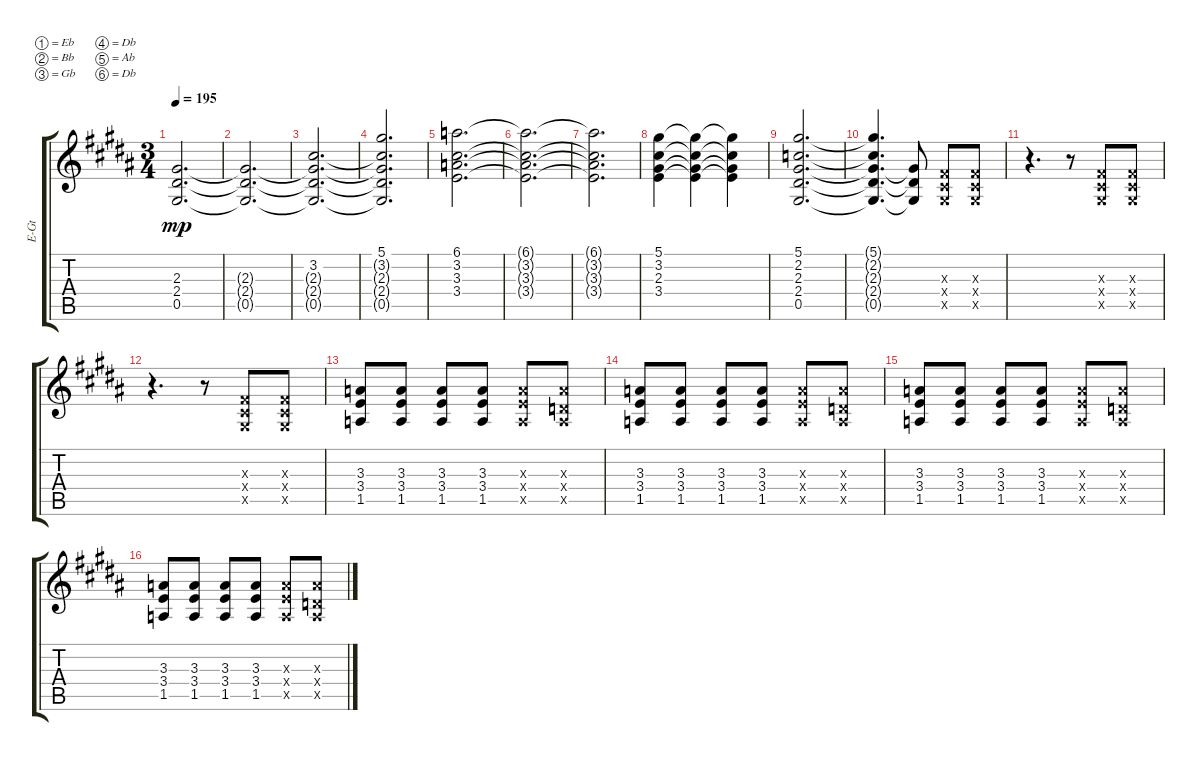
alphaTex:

\bracketExtendMode groupsimilarinstruments
\otherSystemsTrackNameOrientation horizontal
\track ("Electric Guitar 2" "E-Gt") {instrument distortionguitar}
\staff {score tabs}
\tuning (Eb4 Bb3 Gb3 Db3 Ab2 Db2)
\ts (3 4)
\tempo 195
\clef g2
\ks b
(0.5{acc forcenatural} 2.4{acc forcenatural} 2.3{acc forcenatural}).2{d dy mp beam Up} |
(0.5{t acc forcenatural} 2.4{t acc forcenatural} 2.3{t acc forcenatural}).2{d beam Up} |
(0.5{t acc forcenatural} 2.4{t acc forcenatural} 2.3{t acc forcenatural} 3.2{acc forcenatural}).2{d beam Up} |
(2.3{t acc forcenatural} 2.4{t acc forcenatural} 0.5{t acc forcenatural} 5.1{acc forcenatural} 3.2{t acc forcenatural}).2{d beam Up} |
(3.3{acc b} 3.4{acc forcenatural} 3.2{acc forcenatural} 6.1{acc b}).2{d beam Down} |
(3.4{t acc forcenatural} 3.3{t acc b} 3.2{t acc forcenatural} 6.1{t acc b}).2{d beam Down} |
(3.3{t acc b} 3.4{t acc forcenatural} 6.1{t acc b} 3.2{t acc forcenatural}).2{d beam Down} |
(3.4{acc forcenatural} 2.3{acc forcenatural} 3.2{acc forcenatural} 5.1{acc forcenatural}).4{beam Down} (2.3{t acc forcenatural} 3.2{t acc forcenatural} 5.1{t acc forcenatural} 3.4{t acc forcenatural}).4{beam Down} (2.3{t acc forcenatural} 3.2{t acc forcenatural} 5.1{t acc forcenatural} 3.4{t acc forcenatural}).4{beam Down} |
(0.5{acc forcenatural} 2.4{acc forcenatural} 2.3{acc forcenatural} 2.2{acc b} 5.1{acc forcenatural}).2{d beam Up} |
(0.5{t acc forcenatural} 2.4{t acc forcenatural} 2.3{t acc forcenatural} 2.2{t acc b} 5.1{t acc forcenatural}).4{d beam Up} (2.4{t acc forcenatural} 0.5{t acc forcenatural} 2.3{t acc forcenatural}).8{beam Up} (0.5{x acc forcenatural} 0.3{x acc forcenatural} 0.4{x acc forcenatural}).8{beam Up} (0.3{x acc forcenatural} 0.4{x acc forcenatural} 0.5{x acc forcenatural}).8{beam Up} |
r.4{d beam Down} r.8{beam Down} (0.5{x acc forcenatural} 0.3{x acc forcenatural} 0.4{x acc forcenatural}).8{beam Up} (0.3{x acc forcenatural} 0.4{x acc forcenatural} 0.5{x acc forcenatural}).8{beam Up} |
r.4{d beam Down} r.8{beam Down} (0.5{x acc forcenatural} 0.3{x acc forcenatural} 0.4{x acc forcenatural}).8{beam Up} (0.3{x acc forcenatural} 0.4{x acc forcenatural} 0.5{x acc forcenatural}).8{beam Up} |
(1.5{acc b} 3.4{acc forcenatural} 3.3{acc b}).8{beam Up} (1.5{acc b} 3.4{acc forcenatural} 3.3{acc b}).8{beam Up} (1.5{acc b} 3.4{acc forcenatural} 3.3{acc b}).8{beam Up} (3.3{acc b} 3.4{acc forcenatural} 1.5{acc b}).8{beam Up} (1.5{x acc b} 3.4{x acc forcenatural} 3.3{x acc b}).8{beam Up} (3.3{x acc b} 1.4{x acc b} 1.5{x acc b}).8{beam Up} |
(1.5{acc b} 3.4{acc forcenatural} 3.3{acc b}).8{beam Up} (1.5{acc b} 3.4{acc forcenatural} 3.3{acc b}).8{beam Up} (1.5{acc b} 3.4{acc forcenatural} 3.3{acc b}).8{beam Up} (3.3{acc b} 3.4{acc forcenatural} 1.5{acc b}).8{beam Up} (1.5{x acc b} 3.4{x acc forcenatural} 3.3{x acc b}).8{beam Up} (3.3{x acc b} 1.4{x acc b} 1.5{x acc b}).8{beam Up} |
(1.5{acc b} 3.4{acc forcenatural} 3.3{acc b}).8{beam Up} (1.5{acc b} 3.4{acc forcenatural} 3.3{acc b}).8{beam Up} (1.5{acc b} 3.4{acc forcenatural} 3.3{acc b}).8{beam Up} (3.3{acc b} 3.4{acc forcenatural} 1.5{acc b}).8{beam Up} (1.5{x acc b} 3.4{x acc forcenatural} 3.3{x acc b}).8{beam Up} (3.3{x acc b} 1.4{x acc b} 1.5{x acc b}).8{beam Up} |
(1.5{acc b} 3.4{acc forcenatural} 3.3{acc b}).8{beam Up} (1.5{acc b} 3.4{acc forcenatural} 3.3{acc b}).8{beam Up} (1.5{acc b} 3.4{acc forcenatural} 3.3{acc b}).8{beam Up} (3.3{acc b} 3.4{acc forcenatural} 1.5{acc b}).8{beam Up} (1.5{x acc b} 3.4{x acc forcenatural} 3.3{x acc b}).8{beam Up} (3.3{x acc b} 1.4{x acc b} 1.5{x acc b}).8{beam Up}
